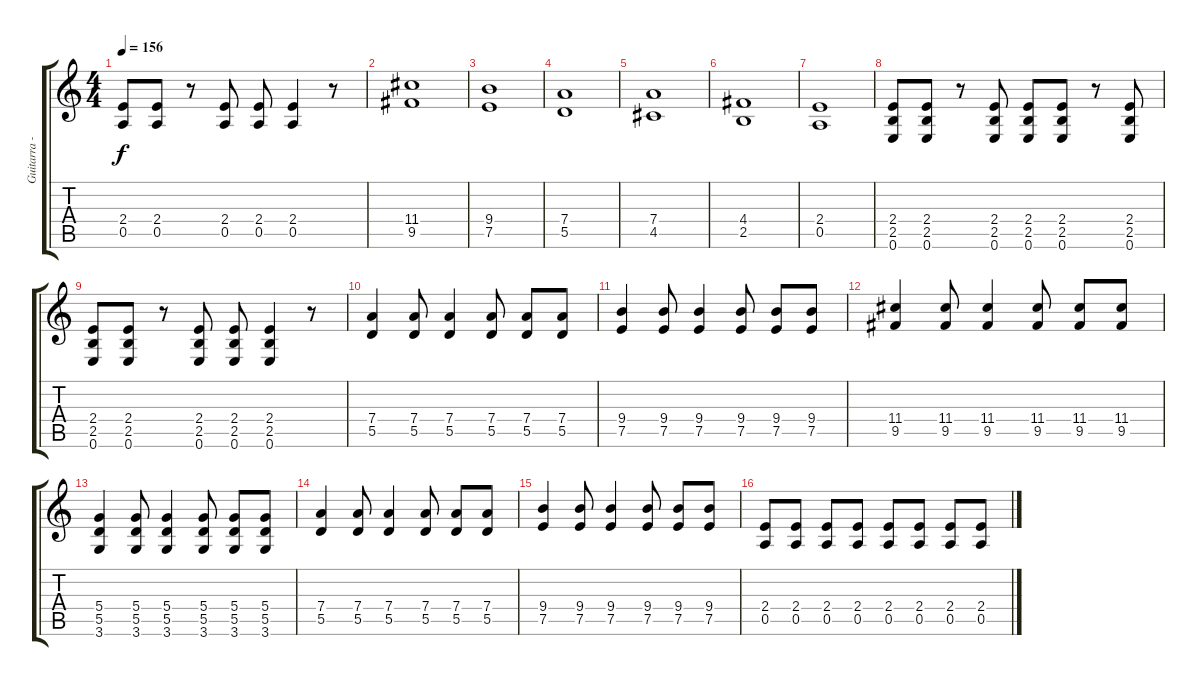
\track ("Guitarra - Zé Pedro" "Guitarra -") {instrument distortionguitar}
\staff {score tabs}
\tuning (E4 B3 G3 D3 A2 E2) {hide}
\ts (4 4)
\tempo 156
\clef g2
\ks c
(2.4 0.5).8{dy f} (2.4 0.5).8 r.8 (2.4 0.5).8 (2.4 0.5).8 (2.4 0.5).4 r.8 |
(11.4 9.5).1 |
(9.4 7.5).1 |
(7.4 5.5).1 |
(7.4 4.5).1 |
(4.4 2.5).1 |
(2.4 0.5).1 |
(2.4 2.5 0.6).8 (2.4 2.5 0.6).8 r.8 (2.4 2.5 0.6).8 (2.4 2.5 0.6).8 (2.4 2.5 0.6).8 r.8 (2.4 2.5 0.6).8 |
(2.4 2.5 0.6).8 (2.4 2.5 0.6).8 r.8 (2.4 2.5 0.6).8 (2.4 2.5 0.6).8 (2.4 2.5 0.6).4 r.8 |
(7.4 5.5).4 (7.4 5.5).8 (7.4 5.5).4 (7.4 5.5).8 (7.4 5.5).8 (7.4 5.5).8 |
(9.4 7.5).4 (9.4 7.5).8 (9.4 7.5).4 (9.4 7.5).8 (9.4 7.5).8 (9.4 7.5).8 |
(11.4 9.5).4 (11.4 9.5).8 (11.4 9.5).4 (11.4 9.5).8 (11.4 9.5).8 (11.4 9.5).8 |
(5.4 5.5 3.6).4 (5.4 5.5 3.6).8 (5.4 5.5 3.6).4 (5.4 5.5 3.6).8 (5.4 5.5 3.6).8 (5.4 5.5 3.6).8 |
(7.4 5.5).4 (7.4 5.5).8 (7.4 5.5).4 (7.4 5.5).8 (7.4 5.5).8 (7.4 5.5).8 |
(9.4 7.5).4 (9.4 7.5).8 (9.4 7.5).4 (9.4 7.5).8 (9.4 7.5).8 (9.4 7.5).8 |
(2.4 0.5).8 (2.4 0.5).8 (2.4 0.5).8 (2.4 0.5).8 (2.4 0.5).8 (2.4 0.5).8 (2.4 0.5).8 (2.4 0.5).8
